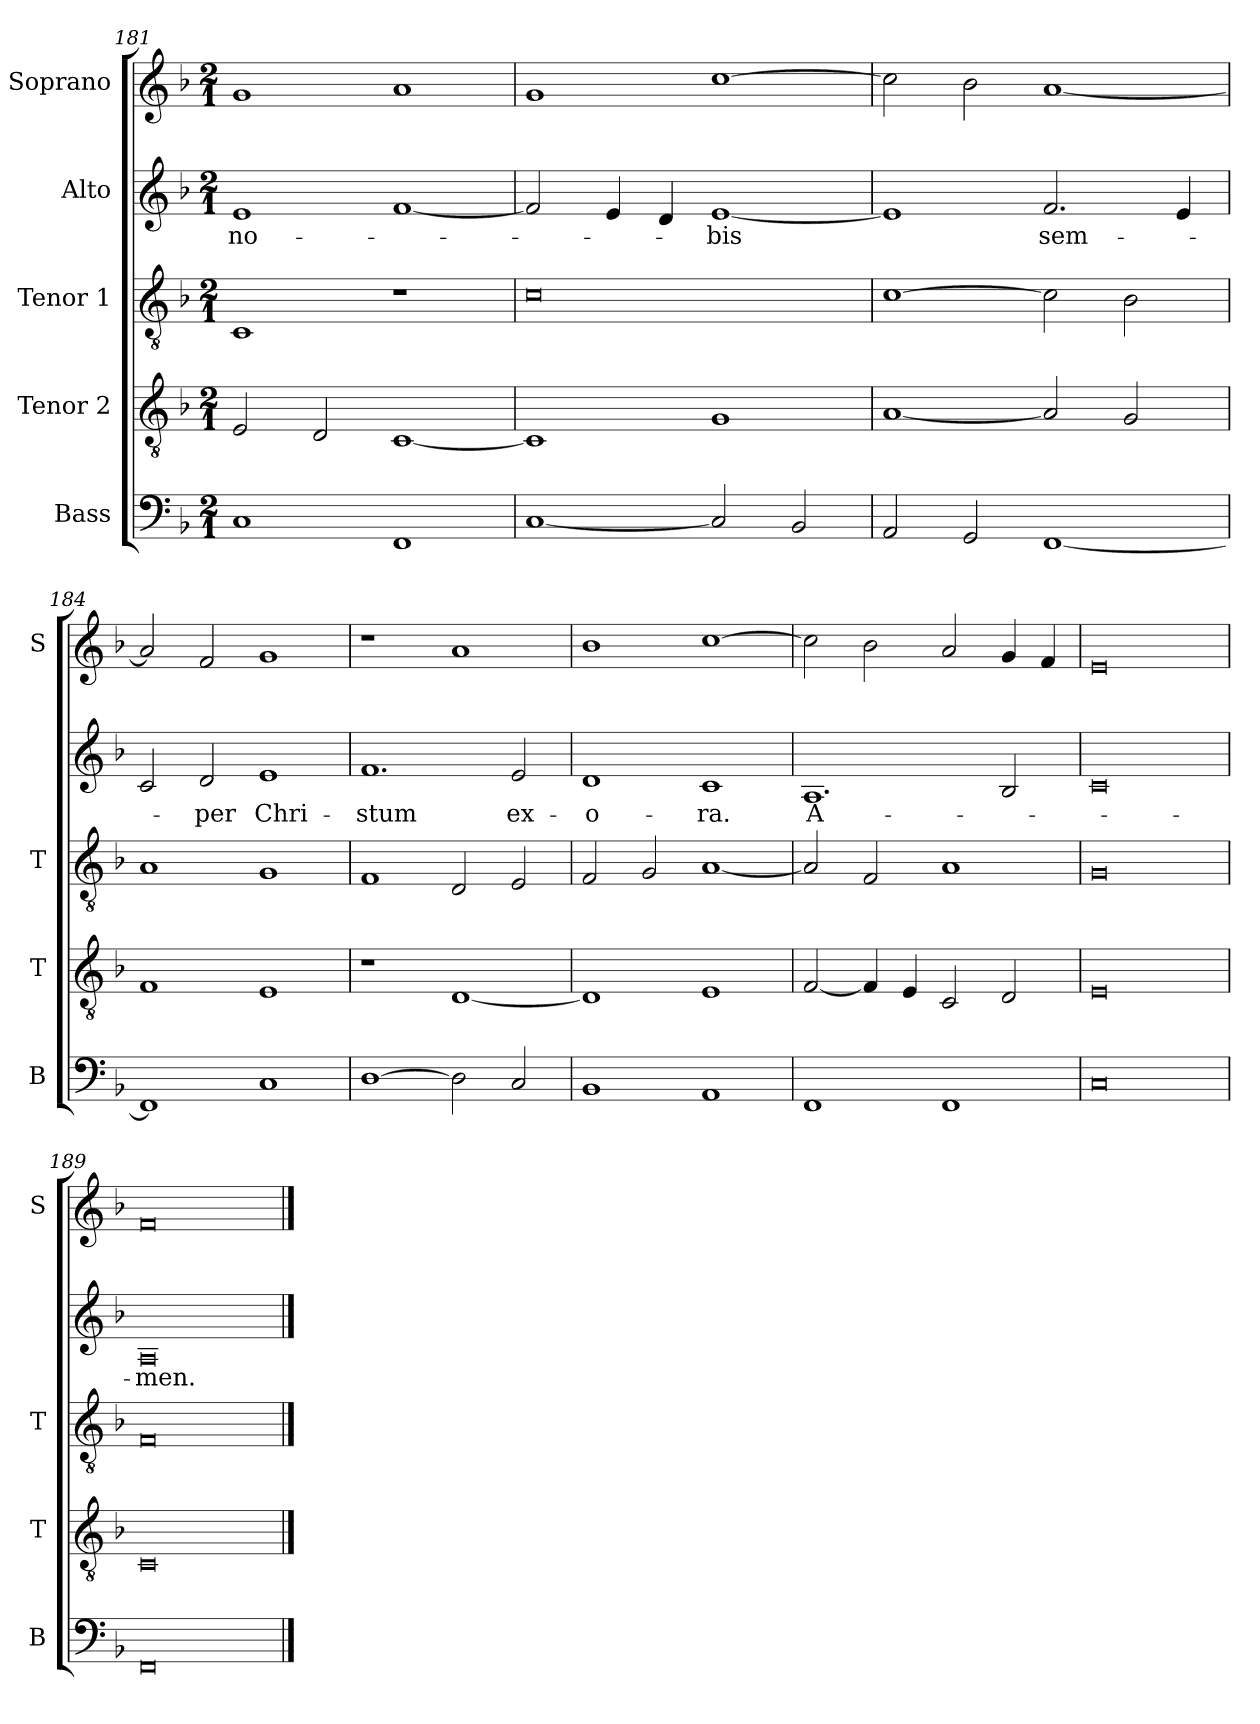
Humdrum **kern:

**kern	**kern	**kern	**kern	**text	**kern
*part5	*part4	*part3	*part2	*part2	*part1
*staff5	*staff4	*staff3	*staff2	*staff2	*staff1
*I"Bass	*I"Tenor 2	*I"Tenor 1	*I"Alto	*	*I"Soprano
*I'B	*I'T	*I'T	*	*	*I'S
!!LO:LB:g=z
*clefF4	*clefGv2	*clefGv2	*clefG2	*	*clefG2
*k[b-]	*k[b-]	*k[b-]	*k[b-]	*	*k[b-]
*M2/1	*M2/1	*M2/1	*M2/1	*	*M2/1
=181	=181	=181	=181	=181	=181
!	!	!	!	!LO:LY:b	!
1C	2E/	1C	1e	no-	1g
.	2D/	.	.	.	.
1FF	[1C	1r	[1f	.	1a
=182	=182	=182	=182	=182	=182
[1C	1C]	0c	2f/]	.	1g
.	.	.	4e/	.	.
.	.	.	4d/	.	.
!	!	!	!	!LO:LY:b	!
2C/]	1G	.	[1e	-bis	[1cc
2BB-/	.	.	.	.	.
=183	=183	=183	=183	=183	=183
2AA/	[1A	[1c	1e]	.	2cc\]
2GG/	.	.	.	.	2b-\
!	!	!	!	!LO:LY:b	!
[1FF	2A/]	2c\]	2.f/	sem-	[1a
.	2G/	2B-\	.	.	.
.	.	.	4e/	.	.
=184	=184	=184	=184	=184	=184
1FF]	1F	1A	2c/	.	2a/]
!	!	!	!	!LO:LY:b	!
.	.	.	2d/	-per	2f/
!	!	!	!	!LO:LY:b	!
1C	1E	1G	1e	Chri-	1g
=185	=185	=185	=185	=185	=185
!	!	!	!	!LO:LY:b	!
[1D	1r	1F	1.f	-stum	1r
2D\]	[1D	2D/	.	.	1a
!	!	!	!	!LO:LY:b	!
2C/	.	2E/	2e/	ex-	.
=186	=186	=186	=186	=186	=186
!	!	!	!	!LO:LY:b	!
1BB-	1D]	2F/	1d	-o-	1b-
.	.	2G/	.	.	.
!	!	!	!	!LO:LY:b	!
1AA	1E	[1A	1c	-ra.	[1cc
=187	=187	=187	=187	=187	=187
!	!	!	!	!LO:LY:b	!
1FF	[2F/	2A/]	1.A	A-	2cc\]
.	4F/]	2F/	.	.	2b-\
.	4E/	.	.	.	.
1FF	2C/	1A	.	.	2a/
.	2D/	.	2B-/	.	4g/
.	.	.	.	.	4f/
=188	=188	=188	=188	=188	=188
0C	0E	0G	0c	.	0e
=189	=189	=189	=189	=189	=189
!	!	!	!	!LO:LY:b	!
0FF	0C	0F	0A	-men.	0f
==	==	==	==	==	==
*-	*-	*-	*-	*-	*-
